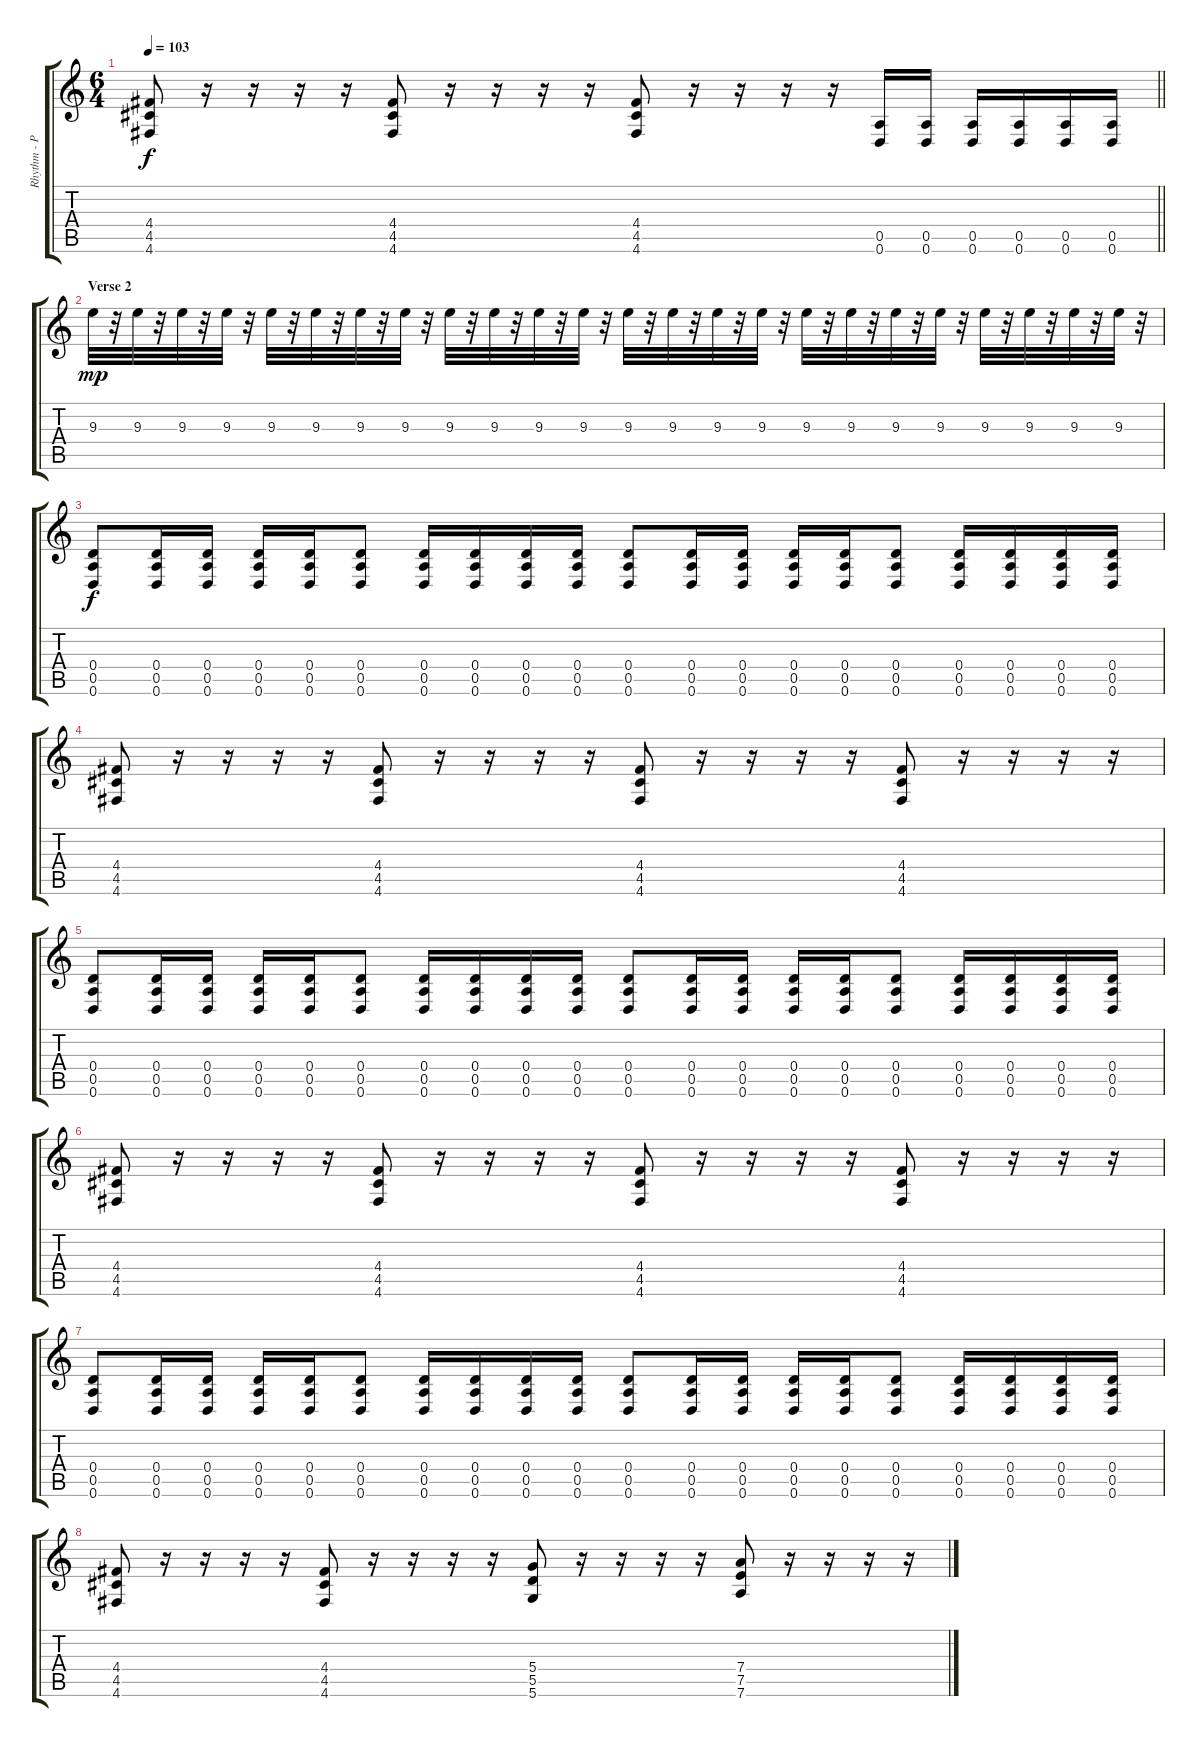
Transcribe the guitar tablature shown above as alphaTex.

\track ("Rhythm - Philip Sneed" "Rhythm - P") {instrument distortionguitar}
\staff {score tabs}
\tuning (E4 B3 G3 D3 A2 D2) {hide}
\ts (6 4)
\tempo 103
\clef g2
\barLineRight lightlight
\ks c
(4.4 4.5 4.6).8{dy f} r.16 r.16 r.16 r.16 (4.4 4.5 4.6).8 r.16 r.16 r.16 r.16 (4.4 4.5 4.6).8 r.16 r.16 r.16 r.16 (0.5 0.6).16 (0.5 0.6).16 (0.5 0.6).16 (0.5 0.6).16 (0.5 0.6).16 (0.5 0.6).16 |
\section ("" "Verse 2")
9.3.32{dy mp} r.32 9.3.32 r.32 9.3.32 r.32 9.3.32 r.32 9.3.32 r.32 9.3.32 r.32 9.3.32 r.32 9.3.32 r.32 9.3.32 r.32 9.3.32 r.32 9.3.32 r.32 9.3.32 r.32 9.3.32 r.32 9.3.32 r.32 9.3.32 r.32 9.3.32 r.32 9.3.32 r.32 9.3.32 r.32 9.3.32 r.32 9.3.32 r.32 9.3.32 r.32 9.3.32 r.32 9.3.32 r.32 9.3.32 r.32 |
(0.4 0.5 0.6).8{dy f} (0.4 0.5 0.6).16 (0.4 0.5 0.6).16 (0.4 0.5 0.6).16 (0.4 0.5 0.6).16 (0.4 0.5 0.6).8 (0.4 0.5 0.6).16 (0.4 0.5 0.6).16 (0.4 0.5 0.6).16 (0.4 0.5 0.6).16 (0.4 0.5 0.6).8 (0.4 0.5 0.6).16 (0.4 0.5 0.6).16 (0.4 0.5 0.6).16 (0.4 0.5 0.6).16 (0.4 0.5 0.6).8 (0.4 0.5 0.6).16 (0.4 0.5 0.6).16 (0.4 0.5 0.6).16 (0.4 0.5 0.6).16 |
(4.4 4.5 4.6).8 r.16 r.16 r.16 r.16 (4.4 4.5 4.6).8 r.16 r.16 r.16 r.16 (4.4 4.5 4.6).8 r.16 r.16 r.16 r.16 (4.4 4.5 4.6).8 r.16 r.16 r.16 r.16 |
(0.4 0.5 0.6).8 (0.4 0.5 0.6).16 (0.4 0.5 0.6).16 (0.4 0.5 0.6).16 (0.4 0.5 0.6).16 (0.4 0.5 0.6).8 (0.4 0.5 0.6).16 (0.4 0.5 0.6).16 (0.4 0.5 0.6).16 (0.4 0.5 0.6).16 (0.4 0.5 0.6).8 (0.4 0.5 0.6).16 (0.4 0.5 0.6).16 (0.4 0.5 0.6).16 (0.4 0.5 0.6).16 (0.4 0.5 0.6).8 (0.4 0.5 0.6).16 (0.4 0.5 0.6).16 (0.4 0.5 0.6).16 (0.4 0.5 0.6).16 |
(4.4 4.5 4.6).8 r.16 r.16 r.16 r.16 (4.4 4.5 4.6).8 r.16 r.16 r.16 r.16 (4.4 4.5 4.6).8 r.16 r.16 r.16 r.16 (4.4 4.5 4.6).8 r.16 r.16 r.16 r.16 |
(0.4 0.5 0.6).8 (0.4 0.5 0.6).16 (0.4 0.5 0.6).16 (0.4 0.5 0.6).16 (0.4 0.5 0.6).16 (0.4 0.5 0.6).8 (0.4 0.5 0.6).16 (0.4 0.5 0.6).16 (0.4 0.5 0.6).16 (0.4 0.5 0.6).16 (0.4 0.5 0.6).8 (0.4 0.5 0.6).16 (0.4 0.5 0.6).16 (0.4 0.5 0.6).16 (0.4 0.5 0.6).16 (0.4 0.5 0.6).8 (0.4 0.5 0.6).16 (0.4 0.5 0.6).16 (0.4 0.5 0.6).16 (0.4 0.5 0.6).16 |
(4.4 4.5 4.6).8 r.16 r.16 r.16 r.16 (4.4 4.5 4.6).8 r.16 r.16 r.16 r.16 (5.4 5.5 5.6).8 r.16 r.16 r.16 r.16 (7.4 7.5 7.6).8 r.16 r.16 r.16 r.16
